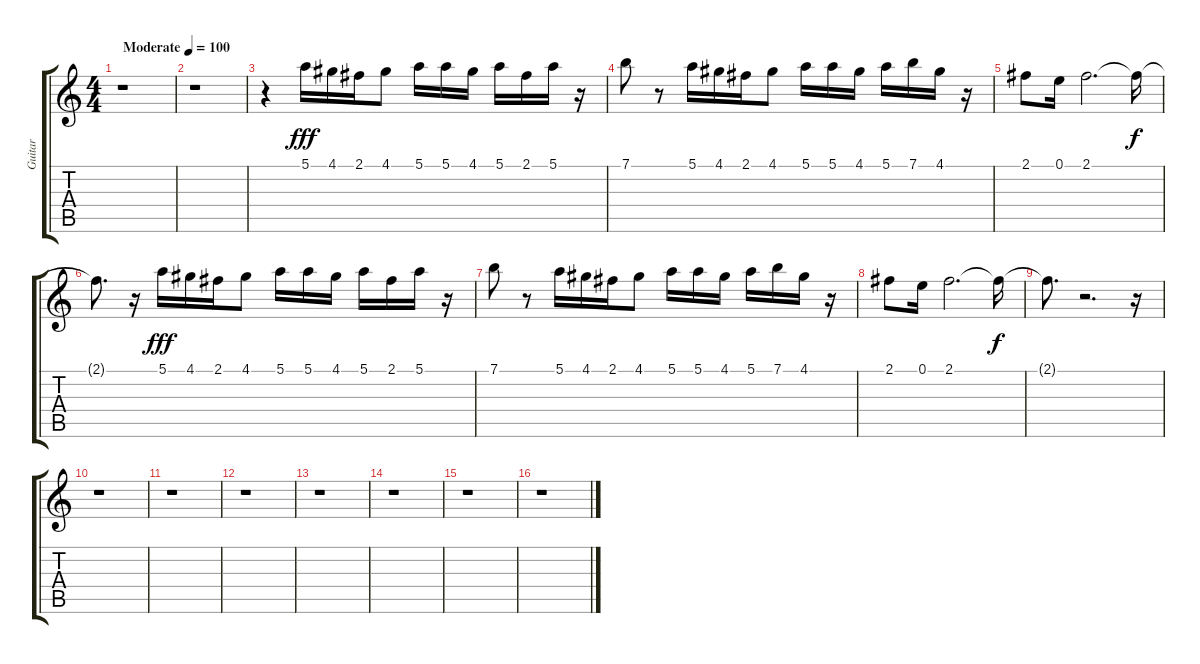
\track ("Guitar" "Guitar") {instrument distortionguitar}
\staff {score tabs}
\tuning (E4 B3 G3 D3 A2 E2) {hide}
\ts (4 4)
\tempo (100 "Moderate")
\clef g2
\ks c
r.1{dy fff instrument distortionguitar} |
r.1 |
r.4 5.1.16 4.1.16 2.1.16 4.1.8 5.1.16 5.1.16 4.1.16 5.1.16 2.1.16 5.1.16 r.16 |
7.1.8 r.8 5.1.16 4.1.16 2.1.16 4.1.8 5.1.16 5.1.16 4.1.16 5.1.16 7.1.16 4.1.16 r.16 |
2.1.8 0.1.16 2.1.2{d} 2.1{t}.16{dy f} |
2.1{t}.8{d} r.16 5.1.16{dy fff} 4.1.16 2.1.16 4.1.8 5.1.16 5.1.16 4.1.16 5.1.16 2.1.16 5.1.16 r.16 |
7.1.8 r.8 5.1.16 4.1.16 2.1.16 4.1.8 5.1.16 5.1.16 4.1.16 5.1.16 7.1.16 4.1.16 r.16 |
2.1.8 0.1.16 2.1.2{d} 2.1{t}.16{dy f} |
2.1{t}.8{d} r.2{d} r.16 |
r.1 |
r.1 |
r.1 |
r.1 |
r.1 |
r.1 |
r.1
